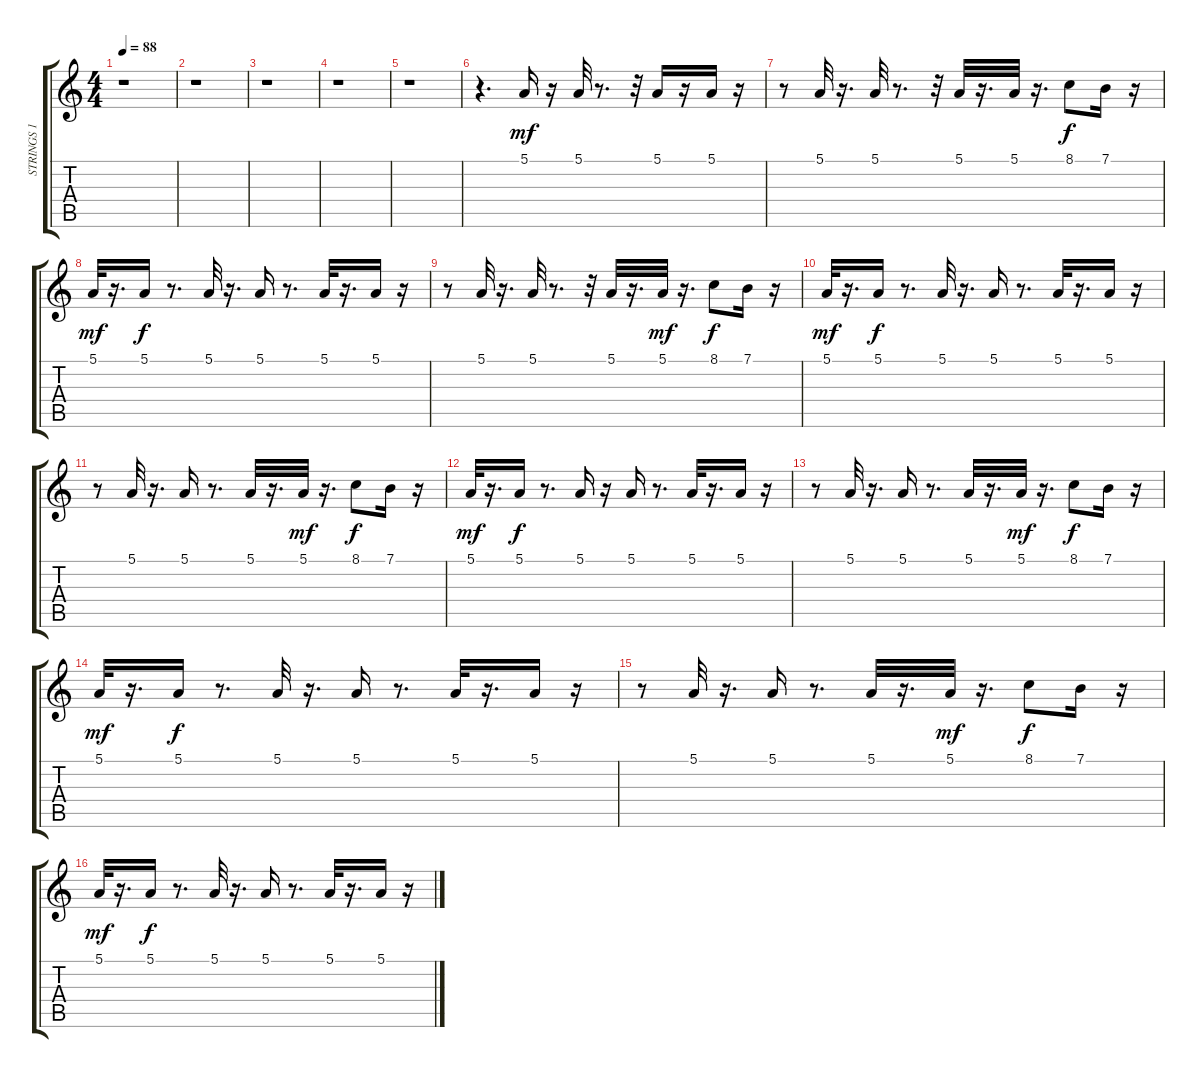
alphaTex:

\track ("STRINGS 1" "STRINGS 1") {instrument tremolostrings}
\staff {score tabs}
\tuning (E4 B3 G3 D3 A2 E2) {hide}
\ts (4 4)
\tempo 88
\clef g2
\ks c
r.1{dy mf instrument tremolostrings} |
r.1 |
r.1 |
r.1 |
r.1 |
r.4{d} 5.1.16{volume 16} r.16 5.1.32 r.8{d} r.32 5.1.16 r.16 5.1.16 r.16 |
r.8 5.1.32 r.16{d} 5.1.32 r.8{d} r.32 5.1.32 r.16{d} 5.1.32 r.16{d} 8.1.8{dy f} 7.1.16 r.16 |
5.1.32{dy mf} r.16{d} 5.1.16{dy f} r.8{d} 5.1.32 r.16{d} 5.1.16 r.8{d} 5.1.32 r.16{d} 5.1.16 r.16 |
r.8 5.1.32 r.16{d} 5.1.32 r.8{d} r.32 5.1.32 r.16{d} 5.1.32{dy mf} r.16{d} 8.1.8{dy f} 7.1.16 r.16 |
5.1.32{dy mf} r.16{d} 5.1.16{dy f} r.8{d} 5.1.32 r.16{d} 5.1.16 r.8{d} 5.1.32 r.16{d} 5.1.16 r.16 |
r.8 5.1.32 r.16{d} 5.1.16 r.8{d} 5.1.32 r.16{d} 5.1.32{dy mf} r.16{d} 8.1.8{dy f} 7.1.16 r.16 |
5.1.32{dy mf} r.16{d} 5.1.16{dy f} r.8{d} 5.1.16 r.16 5.1.16 r.8{d} 5.1.32 r.16{d} 5.1.16 r.16 |
r.8 5.1.32 r.16{d} 5.1.16 r.8{d} 5.1.32 r.16{d} 5.1.32{dy mf} r.16{d} 8.1.8{dy f} 7.1.16 r.16 |
5.1.32{dy mf} r.16{d} 5.1.16{dy f} r.8{d} 5.1.32 r.16{d} 5.1.16 r.8{d} 5.1.32 r.16{d} 5.1.16 r.16 |
r.8 5.1.32 r.16{d} 5.1.16 r.8{d} 5.1.32 r.16{d} 5.1.32{dy mf} r.16{d} 8.1.8{dy f} 7.1.16 r.16 |
5.1.32{dy mf} r.16{d} 5.1.16{dy f} r.8{d} 5.1.32 r.16{d} 5.1.16 r.8{d} 5.1.32 r.16{d} 5.1.16 r.16
